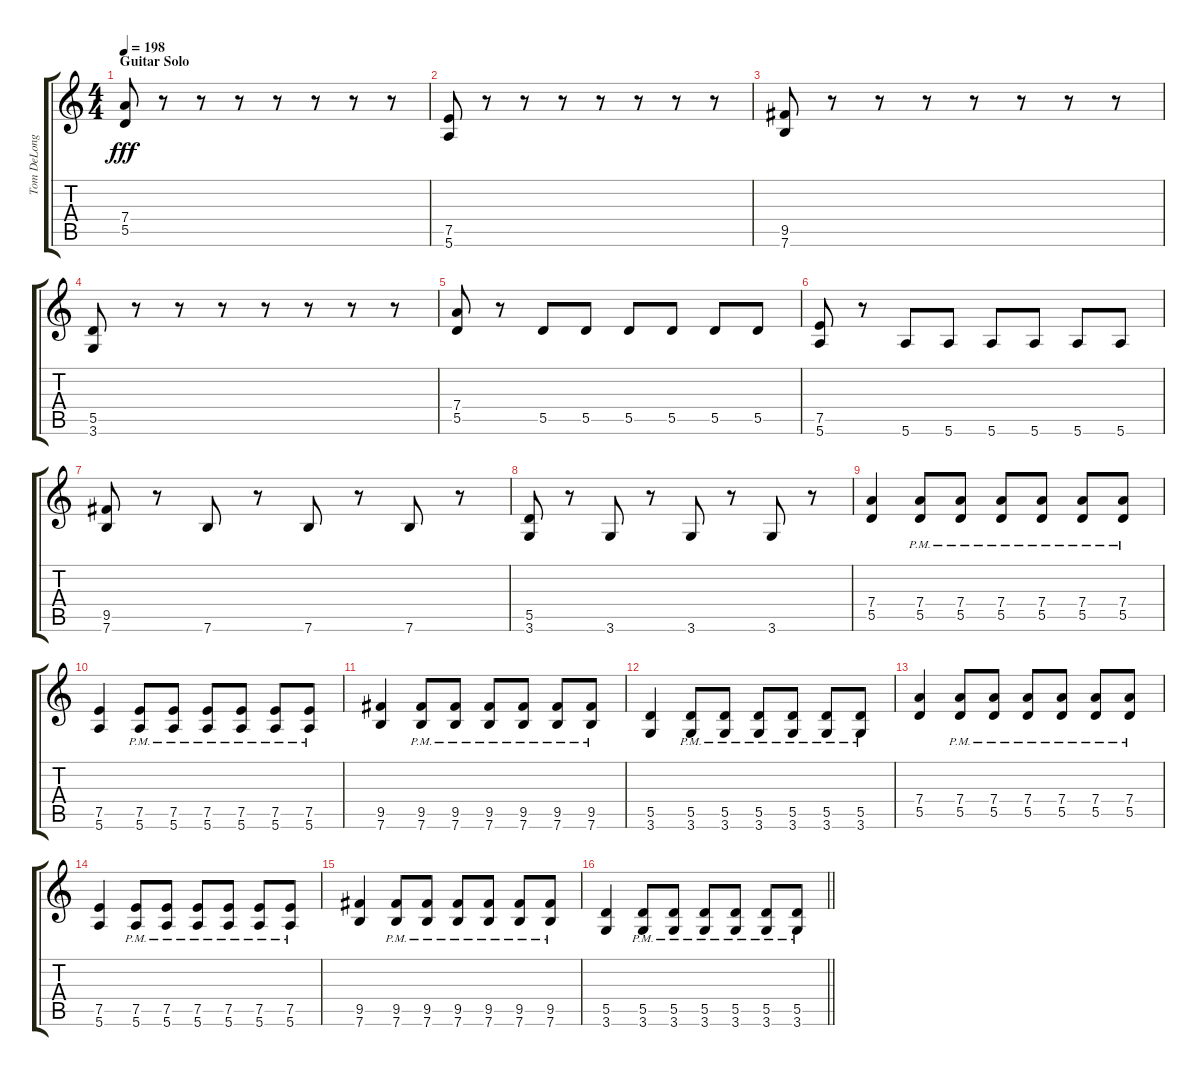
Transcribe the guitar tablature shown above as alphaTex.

\track ("Tom DeLonge Overdub" "Tom DeLong") {instrument distortionguitar}
\staff {score tabs}
\tuning (E4 B3 G3 D3 A2 E2) {hide}
\ts (4 4)
\section ("" "Guitar Solo")
\tempo 198
\clef g2
\ks c
(7.4 5.5).8{dy fff} r.8 r.8 r.8 r.8 r.8 r.8 r.8 |
(7.5 5.6).8 r.8 r.8 r.8 r.8 r.8 r.8 r.8 |
(9.5 7.6).8 r.8 r.8 r.8 r.8 r.8 r.8 r.8 |
(5.5 3.6).8 r.8 r.8 r.8 r.8 r.8 r.8 r.8 |
(7.4 5.5).8 r.8 5.5.8 5.5.8 5.5.8 5.5.8 5.5.8 5.5.8 |
(7.5 5.6).8 r.8 5.6.8 5.6.8 5.6.8 5.6.8 5.6.8 5.6.8 |
(9.5 7.6).8 r.8 7.6.8 r.8 7.6.8 r.8 7.6.8 r.8 |
(5.5 3.6).8 r.8 3.6.8 r.8 3.6.8 r.8 3.6.8 r.8 |
(7.4 5.5).4 (7.4{pm} 5.5{pm}).8 (7.4{pm} 5.5{pm}).8 (7.4{pm} 5.5{pm}).8 (7.4{pm} 5.5{pm}).8 (7.4{pm} 5.5{pm}).8 (7.4{pm} 5.5{pm}).8 |
(7.5 5.6).4 (7.5{pm} 5.6{pm}).8 (7.5{pm} 5.6{pm}).8 (7.5{pm} 5.6{pm}).8 (7.5{pm} 5.6{pm}).8 (7.5{pm} 5.6{pm}).8 (7.5{pm} 5.6{pm}).8 |
(9.5 7.6).4 (9.5{pm} 7.6{pm}).8 (9.5{pm} 7.6{pm}).8 (9.5{pm} 7.6{pm}).8 (9.5{pm} 7.6{pm}).8 (9.5{pm} 7.6{pm}).8 (9.5{pm} 7.6{pm}).8 |
(5.5 3.6).4 (5.5{pm} 3.6{pm}).8 (5.5{pm} 3.6{pm}).8 (5.5{pm} 3.6{pm}).8 (5.5{pm} 3.6{pm}).8 (5.5{pm} 3.6{pm}).8 (5.5{pm} 3.6{pm}).8 |
(7.4 5.5).4 (7.4{pm} 5.5{pm}).8 (7.4{pm} 5.5{pm}).8 (7.4{pm} 5.5{pm}).8 (7.4{pm} 5.5{pm}).8 (7.4{pm} 5.5{pm}).8 (7.4{pm} 5.5{pm}).8 |
(7.5 5.6).4 (7.5{pm} 5.6{pm}).8 (7.5{pm} 5.6{pm}).8 (7.5{pm} 5.6{pm}).8 (7.5{pm} 5.6{pm}).8 (7.5{pm} 5.6{pm}).8 (7.5{pm} 5.6{pm}).8 |
(9.5 7.6).4 (9.5{pm} 7.6{pm}).8 (9.5{pm} 7.6{pm}).8 (9.5{pm} 7.6{pm}).8 (9.5{pm} 7.6{pm}).8 (9.5{pm} 7.6{pm}).8 (9.5{pm} 7.6{pm}).8 |
\barLineRight lightlight
(5.5 3.6).4 (5.5{pm} 3.6{pm}).8 (5.5{pm} 3.6{pm}).8 (5.5{pm} 3.6{pm}).8 (5.5{pm} 3.6{pm}).8 (5.5{pm} 3.6{pm}).8 (5.5{pm} 3.6{pm}).8
